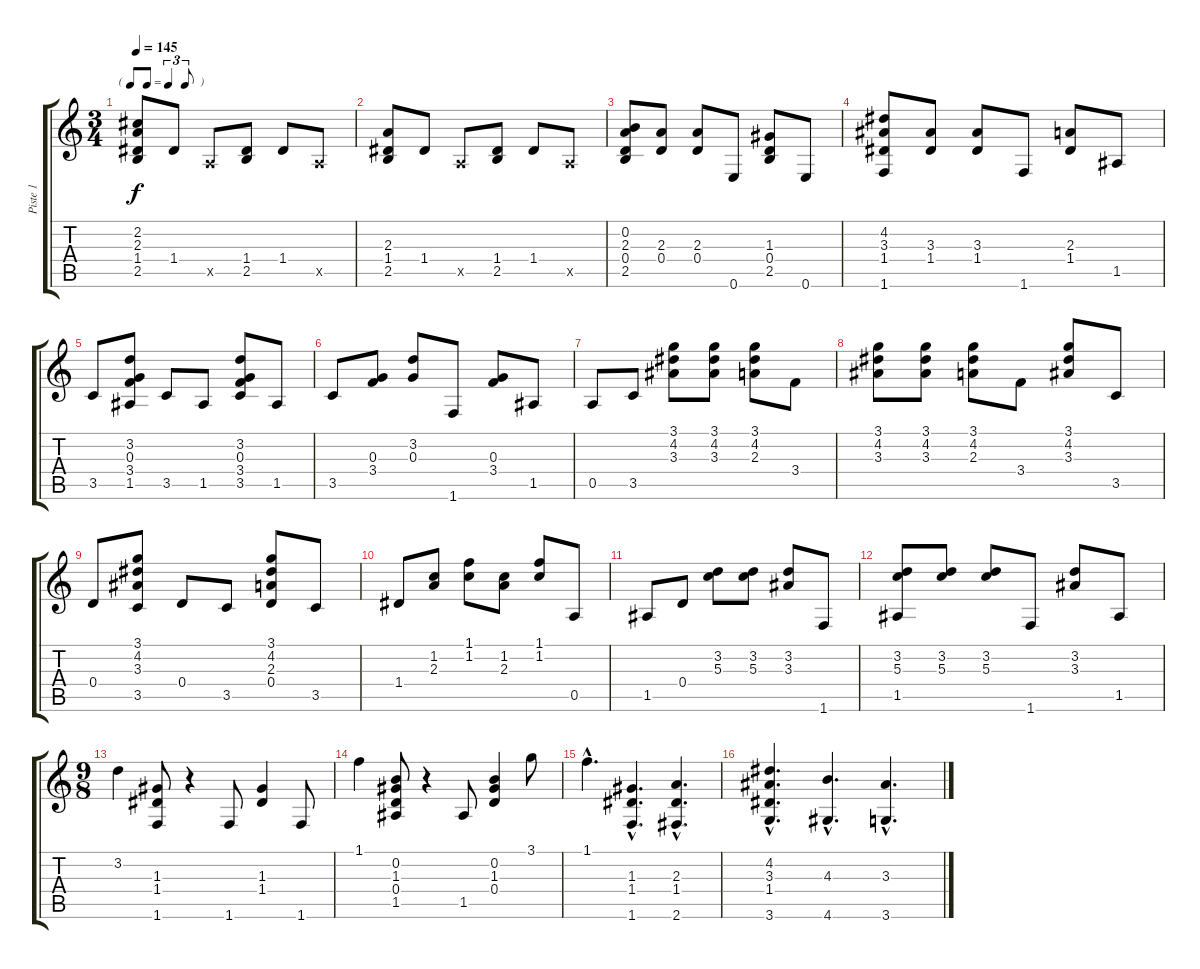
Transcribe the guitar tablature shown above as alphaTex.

\track ("Piste 1" "Piste 1") {instrument acousticguitarnylon}
\staff {score tabs}
\tuning (E4 B3 G3 D3 A2 E2) {hide}
\ts (3 4)
\tf triplet8th
\tempo 145
\clef g2
\ks c
(2.2 2.3 1.4 2.5).8{dy f} 1.4.8 0.5{x}.8 (1.4 2.5).8 1.4.8 0.5{x}.8 |
(2.3 1.4 2.5).8 1.4.8 0.5{x}.8 (1.4 2.5).8 1.4.8 0.5{x}.8 |
(0.2 2.3 0.4 2.5).8 (2.3 0.4).8 (2.3 0.4).8 0.6.8 (1.3 0.4 2.5).8 0.6.8 |
(4.2 3.3 1.4 1.6).8 (3.3 1.4).8 (3.3 1.4).8 1.6.8 (2.3 1.4).8 1.5.8 |
3.5.8 (3.2 0.3 3.4 1.5).8 3.5.8 1.5.8 (3.2 0.3 3.4 3.5).8 1.5.8 |
3.5.8 (0.3 3.4).8 (3.2 0.3).8 1.6.8 (0.3 3.4).8 1.5.8 |
0.5.8 3.5.8 (3.1 4.2 3.3).8 (3.1 4.2 3.3).8 (3.1 4.2 2.3).8 3.4.8 |
(3.1 4.2 3.3).8 (3.1 4.2 3.3).8 (3.1 4.2 2.3).8 3.4.8 (3.1 4.2 3.3).8 3.5.8 |
0.4.8 (3.1 4.2 3.3 3.5).8 0.4.8 3.5.8 (3.1 4.2 2.3 0.4).8 3.5.8 |
1.4.8 (1.2 2.3).8 (1.1 1.2).8 (1.2 2.3).8 (1.1 1.2).8 0.5.8 |
1.5.8 0.4.8 (3.2 5.3).8 (3.2 5.3).8 (3.2 3.3).8 1.6.8 |
(3.2 5.3 1.5).8 (3.2 5.3).8 (3.2 5.3).8 1.6.8 (3.2 3.3).8 1.5.8 |
\ts (9 8)
3.2.4 (1.3 1.4 1.6).8 r.4 1.6.8 (1.3 1.4).4 1.6.8 |
1.1.4 (0.2 1.3 0.4 1.5).8 r.4 1.5.8 (0.2 1.3 0.4).4 3.1.8 |
1.1{hac}.4{d} (1.3{hac} 1.4{hac} 1.6{hac}).4{d} (2.3{hac} 1.4{hac} 2.6{hac}).4{d} |
(4.2{hac} 3.3{hac} 1.4{hac} 3.6{hac}).4{d} (4.3{hac} 4.6{hac}).4{d} (3.3{hac} 3.6{hac}).4{d}
